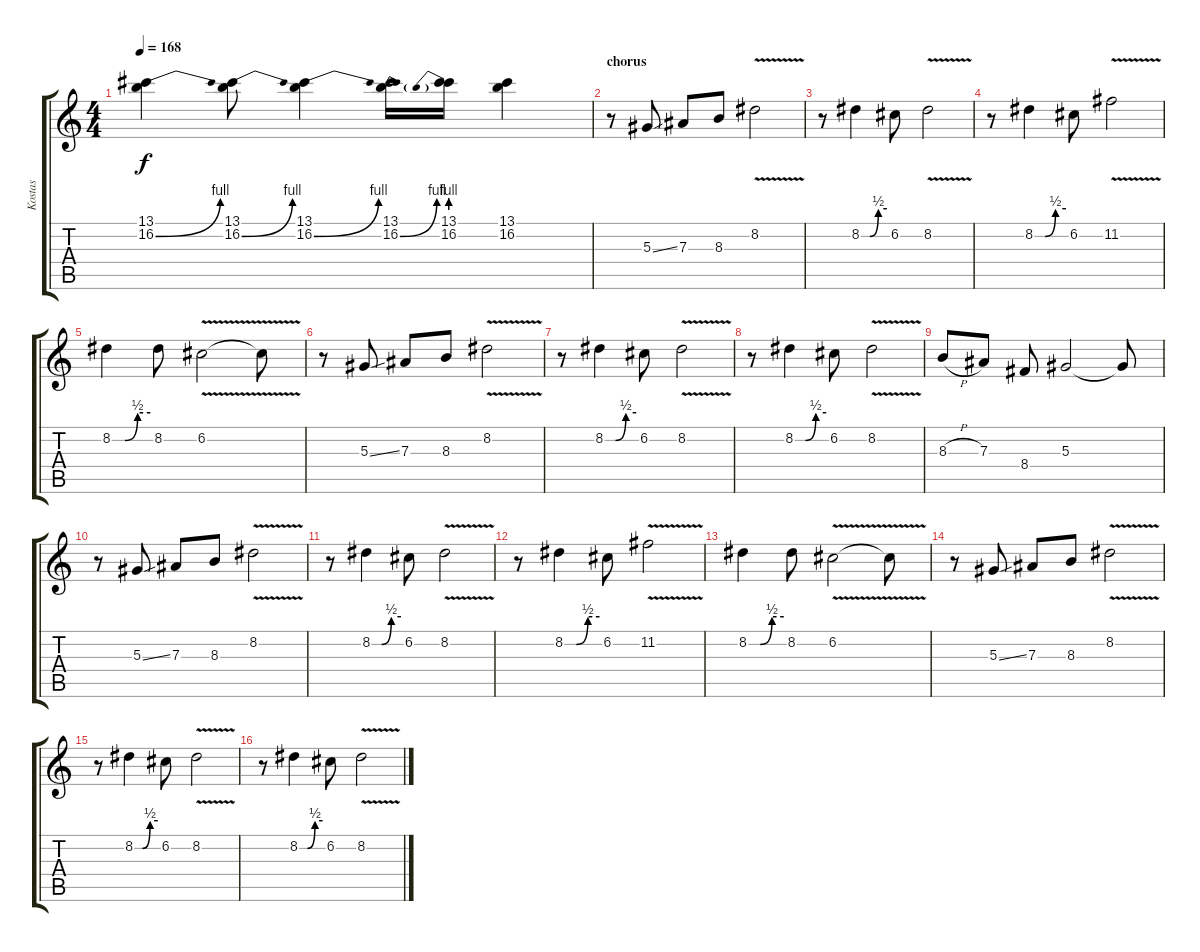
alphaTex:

\track ("Kostas" "Kostas") {instrument distortionguitar}
\staff {score tabs}
\tuning (C4 G3 Eb3 Bb2 F2 C2) {hide}
\ts (4 4)
\tempo 168
\clef g2
\ks c
(13.1 16.2{be (bend 0 0 60 4)}).4{dy f} (13.1 16.2{be (bend 0 0 60 4)}).8 (13.1 16.2{be (bend 0 0 60 4)}).4 (13.1 16.2{be (bend 0 0 60 4)}).16 (13.1 16.2{be (prebend 0 4 60 4)}).16 (13.1 16.2).4 |
\section ("" "chorus")
r.8 5.3{ss}.8 7.3.8 8.3.8 8.2{v}.2 |
r.8 8.2{be (custom 0 0 20 0 40 2 60 2)}.4 6.2.8 8.2{v}.2 |
r.8 8.2{be (custom 0 0 20 0 40 2 60 2)}.4 6.2.8 11.2{v}.2 |
8.2{be (custom 0 0 20 0 40 2 60 2)}.4 8.2.8 6.2{v}.2 6.2{t}.8 |
r.8 5.3{ss}.8 7.3.8 8.3.8 8.2{v}.2 |
r.8 8.2{be (custom 0 0 20 0 40 2 60 2)}.4 6.2.8 8.2{v}.2 |
r.8 8.2{be (custom 0 0 20 0 40 2 60 2)}.4 6.2.8 8.2{v}.2 |
8.3{h}.8 7.3.8 8.4.8 5.3.2 5.3{t}.8 |
r.8 5.3{ss}.8 7.3.8 8.3.8 8.2{v}.2 |
r.8 8.2{be (custom 0 0 20 0 40 2 60 2)}.4 6.2.8 8.2{v}.2 |
r.8 8.2{be (custom 0 0 20 0 40 2 60 2)}.4 6.2.8 11.2{v}.2 |
8.2{be (custom 0 0 20 0 40 2 60 2)}.4 8.2.8 6.2{v}.2 6.2{t}.8 |
r.8 5.3{ss}.8 7.3.8 8.3.8 8.2{v}.2 |
r.8 8.2{be (custom 0 0 20 0 40 2 60 2)}.4 6.2.8 8.2{v}.2 |
r.8 8.2{be (custom 0 0 20 0 40 2 60 2)}.4 6.2.8 8.2{v}.2
